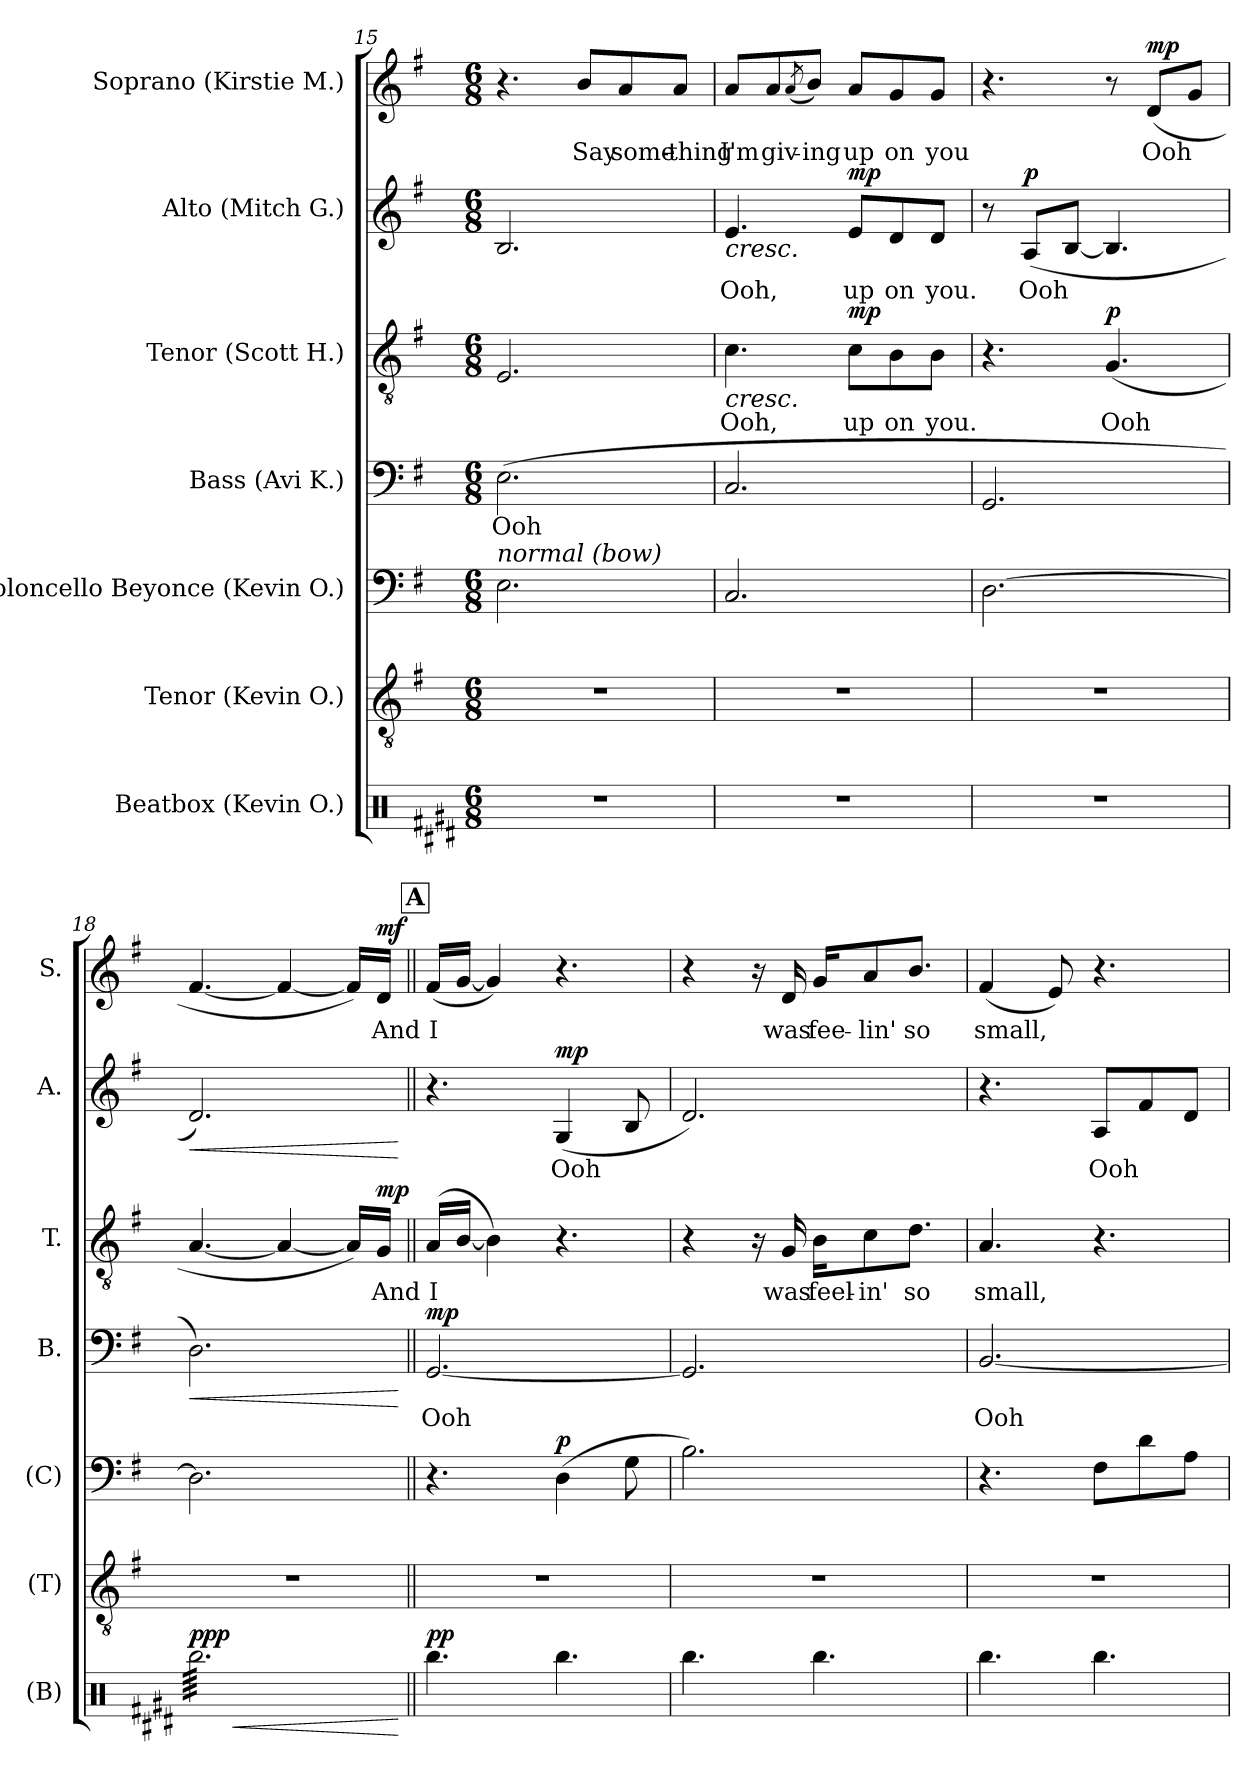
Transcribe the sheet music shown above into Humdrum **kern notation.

**kern	**dynam	**kern	**kern	**dynam	**kern	**text	**dynam	**kern	**text	**dynam	**kern	**text	**dynam	**kern	**text	**dynam
*part7	*part7	*part6	*part5	*part5	*part4	*part4	*part4	*part3	*part3	*part3	*part2	*part2	*part2	*part1	*part1	*part1
*staff7	*staff7	*staff6	*staff5	*staff5	*staff4	*staff4	*staff4	*staff3	*staff3	*staff3	*staff2	*staff2	*staff2	*staff1	*staff1	*staff1
*I"Beatbox (Kevin O.)	*	*I"Tenor (Kevin O.)	*I"Violoncello Beyonce (Kevin O.)	*	*I"Bass (Avi K.)	*	*	*I"Tenor (Scott H.)	*	*	*I"Alto (Mitch G.)	*	*	*I"Soprano (Kirstie M.)	*	*
*I'(B)	*	*I'(T)	*I'(C)	*	*I'B.	*	*	*I'T.	*	*	*I'A.	*	*	*I'S.	*	*
!!LO:PB:g=z
*clefX	*	*clefGv2	*clefF4	*	*clefF4	*	*	*clefGv2	*	*	*clefG2	*	*	*clefG2	*	*
*k[f#c#g#d#]	*	*k[f#]	*k[f#]	*	*k[f#]	*	*	*k[f#]	*	*	*k[f#]	*	*	*k[f#]	*	*
*M6/8	*	*M6/8	*M6/8	*	*M6/8	*	*	*M6/8	*	*	*M6/8	*	*	*M6/8	*	*
=15	=15	=15	=15	=15	=15	=15	=15	=15	=15	=15	=15	=15	=15	=15	=15	=15
!	!	!	!LO:TX:a:i:t=normal (bow)	!	!	!	!	!	!	!	!	!	!	!	!	!
2.r	.	2.r	2.E\	.	(2.E\	Ooh	.	2.E/	.	.	2.B/	.	.	4.r	.	.
.	.	.	.	.	.	.	.	.	.	.	.	.	.	8b/L	Say	.
.	.	.	.	.	.	.	.	.	.	.	.	.	.	8a/	some-	.
.	.	.	.	.	.	.	.	.	.	.	.	.	.	8a/J	-thing	.
=16	=16	=16	=16	=16	=16	=16	=16	=16	=16	=16	=16	=16	=16	=16	=16	=16
!	!	!	!	!	!	!	!	!	!	!LO:HP:b	!	!	!LO:HP:b	!	!	!
2.r	.	2.r	2.C/	.	2.C/	.	.	4.c\	Ooh,	<	4.e/	Ooh,	<	8a/L	I'm	.
.	.	.	.	.	.	.	.	.	.	.	.	.	.	8a/	giv-	.
.	.	.	.	.	.	.	.	.	.	.	.	.	.	(8qa/	.	.
.	.	.	.	.	.	.	.	.	.	.	.	.	.	8b/J)	-ing	.
!	!	!	!	!	!	!	!	!	!	!LO:DY:a	!	!	!LO:DY:a	!	!	!
.	.	.	.	.	.	.	.	8c\L	up	mp	8e/L	up	mp	8a/L	up	.
.	.	.	.	.	.	.	.	8B\	on	.	8d/	on	.	8g/	on	.
.	.	.	.	.	.	.	.	8B\J	you.	.	8d/J	you.	.	8g/J	you	.
.	.	.	.	.	.	.	.	.	.	[	.	.	[	.	.	.
=17	=17	=17	=17	=17	=17	=17	=17	=17	=17	=17	=17	=17	=17	=17	=17	=17
2.r	.	2.r	[2.D\	.	2.GG/	.	.	4.r	.	.	8r	.	.	4.r	.	.
!	!	!	!	!	!	!	!	!	!	!	!	!	!LO:DY:a	!	!	!
.	.	.	.	.	.	.	.	.	.	.	(>8A/L	Ooh	p	.	.	.
.	.	.	.	.	.	.	.	.	.	.	[8B/J	.	.	.	.	.
!	!	!	!	!	!	!	!	!	!	!LO:DY:a	!	!	!	!	!	!
.	.	.	.	.	.	.	.	(4.G/	Ooh	p	4.B/]	.	.	8r	.	.
!	!	!	!	!	!	!	!	!	!	!	!	!	!	!	!	!LO:DY:a
.	.	.	.	.	.	.	.	.	.	.	.	.	.	(8d/L	Ooh	mp
.	.	.	.	.	.	.	.	.	.	.	.	.	.	8g/J	.	.
=18	=18	=18	=18	=18	=18	=18	=18	=18	=18	=18	=18	=18	=18	=18	=18	=18
!	!LO:HP:b	!	!	!	!	!	!LO:HP:b	!	!	!	!	!	!LO:HP:b	!	!	!
!	!LO:DY:n=1:a	!	!	!	!	!	!	!	!	!	!	!	!	!	!	!
*tremolo	*	*	*	*	*	*	*	*	*	*	*	*	*	*	*	*
64Rbb\LLLL	< ppp	2.r	2.D\]	.	2.D\)	.	<	[4.A/	.	.	2.d/)	.	<	[4.f#/	.	.
64Rbb\	.	.	.	.	.	.	.	.	.	.	.	.	.	.	.	.
64Rbb\	.	.	.	.	.	.	.	.	.	.	.	.	.	.	.	.
64Rbb\	.	.	.	.	.	.	.	.	.	.	.	.	.	.	.	.
64Rbb\	.	.	.	.	.	.	.	.	.	.	.	.	.	.	.	.
64Rbb\	.	.	.	.	.	.	.	.	.	.	.	.	.	.	.	.
64Rbb\	.	.	.	.	.	.	.	.	.	.	.	.	.	.	.	.
64Rbb\	.	.	.	.	.	.	.	.	.	.	.	.	.	.	.	.
64Rbb\	.	.	.	.	.	.	.	.	.	.	.	.	.	.	.	.
64Rbb\	.	.	.	.	.	.	.	.	.	.	.	.	.	.	.	.
64Rbb\	.	.	.	.	.	.	.	.	.	.	.	.	.	.	.	.
64Rbb\	.	.	.	.	.	.	.	.	.	.	.	.	.	.	.	.
64Rbb\	.	.	.	.	.	.	.	.	.	.	.	.	.	.	.	.
64Rbb\	.	.	.	.	.	.	.	.	.	.	.	.	.	.	.	.
64Rbb\	.	.	.	.	.	.	.	.	.	.	.	.	.	.	.	.
64Rbb\	.	.	.	.	.	.	.	.	.	.	.	.	.	.	.	.
64Rbb\	.	.	.	.	.	.	.	.	.	.	.	.	.	.	.	.
64Rbb\	.	.	.	.	.	.	.	.	.	.	.	.	.	.	.	.
64Rbb\	.	.	.	.	.	.	.	.	.	.	.	.	.	.	.	.
64Rbb\	.	.	.	.	.	.	.	.	.	.	.	.	.	.	.	.
64Rbb\	.	.	.	.	.	.	.	.	.	.	.	.	.	.	.	.
64Rbb\	.	.	.	.	.	.	.	.	.	.	.	.	.	.	.	.
64Rbb\	.	.	.	.	.	.	.	.	.	.	.	.	.	.	.	.
64Rbb\	.	.	.	.	.	.	.	.	.	.	.	.	.	.	.	.
64Rbb\	.	.	.	.	.	.	.	4A/_	.	.	.	.	.	4f#/_	.	.
64Rbb\	.	.	.	.	.	.	.	.	.	.	.	.	.	.	.	.
64Rbb\	.	.	.	.	.	.	.	.	.	.	.	.	.	.	.	.
64Rbb\	.	.	.	.	.	.	.	.	.	.	.	.	.	.	.	.
64Rbb\	.	.	.	.	.	.	.	.	.	.	.	.	.	.	.	.
64Rbb\	.	.	.	.	.	.	.	.	.	.	.	.	.	.	.	.
64Rbb\	.	.	.	.	.	.	.	.	.	.	.	.	.	.	.	.
64Rbb\	.	.	.	.	.	.	.	.	.	.	.	.	.	.	.	.
64Rbb\	.	.	.	.	.	.	.	.	.	.	.	.	.	.	.	.
64Rbb\	.	.	.	.	.	.	.	.	.	.	.	.	.	.	.	.
64Rbb\	.	.	.	.	.	.	.	.	.	.	.	.	.	.	.	.
64Rbb\	.	.	.	.	.	.	.	.	.	.	.	.	.	.	.	.
64Rbb\	.	.	.	.	.	.	.	.	.	.	.	.	.	.	.	.
64Rbb\	.	.	.	.	.	.	.	.	.	.	.	.	.	.	.	.
64Rbb\	.	.	.	.	.	.	.	.	.	.	.	.	.	.	.	.
64Rbb\	.	.	.	.	.	.	.	.	.	.	.	.	.	.	.	.
64Rbb\	.	.	.	.	.	.	.	16A/LL])	.	.	.	.	.	16f#/LL])	.	.
64Rbb\	.	.	.	.	.	.	.	.	.	.	.	.	.	.	.	.
64Rbb\	.	.	.	.	.	.	.	.	.	.	.	.	.	.	.	.
64Rbb\	.	.	.	.	.	.	.	.	.	.	.	.	.	.	.	.
!	!	!	!	!	!	!	!	!	!	!LO:DY:a	!	!	!	!	!	!LO:DY:a
64Rbb\	.	.	.	.	.	.	.	16G/JJ	And	mp	.	.	.	16d/JJ	And	mf
64Rbb\	.	.	.	.	.	.	.	.	.	.	.	.	.	.	.	.
64Rbb\	.	.	.	.	.	.	.	.	.	.	.	.	.	.	.	.
64Rbb\JJJJ	.	.	.	.	.	.	.	.	.	.	.	.	.	.	.	.
*Xtremolo	*	*	*	*	*	*	*	*	*	*	*	*	*	*	*	*
.	[	.	.	.	.	.	[	.	.	.	.	.	[	.	.	.
!!LO:PB:g=z
!!LO:REH:place=s1:a:B:fs=14:t=A
=19||	=19||	=19||	=19||	=19||	=19||	=19||	=19||	=19||	=19||	=19||	=19||	=19||	=19||	=19||	=19||	=19||
!	!LO:DY:a	!	!	!	!	!	!LO:DY:a	!	!	!	!	!	!	!	!	!
4.Rbb\	pp	2.r	4.r	.	[2.GG/	Ooh	mp	(16A/LL	I	.	4.r	.	.	(16f#/LL	I	.
.	.	.	.	.	.	.	.	[16B/JJ	.	.	.	.	.	[16g/JJ	.	.
.	.	.	.	.	.	.	.	4B\])	.	.	.	.	.	4g/])	.	.
!	!	!	!	!LO:DY:a	!	!	!	!	!	!	!	!	!LO:DY:a	!	!	!
4.Rbb\	.	.	(4D\	p	.	.	.	4.r	.	.	(4G/	Ooh	mp	4.r	.	.
.	.	.	8G\	.	.	.	.	.	.	.	8B/	.	.	.	.	.
=20	=20	=20	=20	=20	=20	=20	=20	=20	=20	=20	=20	=20	=20	=20	=20	=20
4.Rbb\	.	2.r	2.B\)	.	2.GG/]	.	.	4r	.	.	2.d/)	.	.	4r	.	.
.	.	.	.	.	.	.	.	16r	.	.	.	.	.	16r	.	.
.	.	.	.	.	.	.	.	16G/	was	.	.	.	.	16d/	was	.
4.Rbb\	.	.	.	.	.	.	.	16B\KL	feel-	.	.	.	.	16g/KL	fee-	.
.	.	.	.	.	.	.	.	8c\	-in'	.	.	.	.	8a/	-lin'	.
.	.	.	.	.	.	.	.	8.d\J	so	.	.	.	.	8.b/J	so	.
=21	=21	=21	=21	=21	=21	=21	=21	=21	=21	=21	=21	=21	=21	=21	=21	=21
4.Rbb\	.	2.r	4.r	.	[2.BB/	Ooh	.	4.A/	small,	.	4.r	.	.	(4f#/	small,	.
.	.	.	.	.	.	.	.	.	.	.	.	.	.	8e/)	.	.
4.Rbb\	.	.	8F#\L	.	.	.	.	4.r	.	.	8A/L	Ooh	.	4.r	.	.
.	.	.	8d\	.	.	.	.	.	.	.	8f#/	.	.	.	.	.
.	.	.	8A\J	.	.	.	.	.	.	.	8d/J	.	.	.	.	.
=	=	=	=	=	=	=	=	=	=	=	=	=	=	=	=	=
*-	*-	*-	*-	*-	*-	*-	*-	*-	*-	*-	*-	*-	*-	*-	*-	*-
